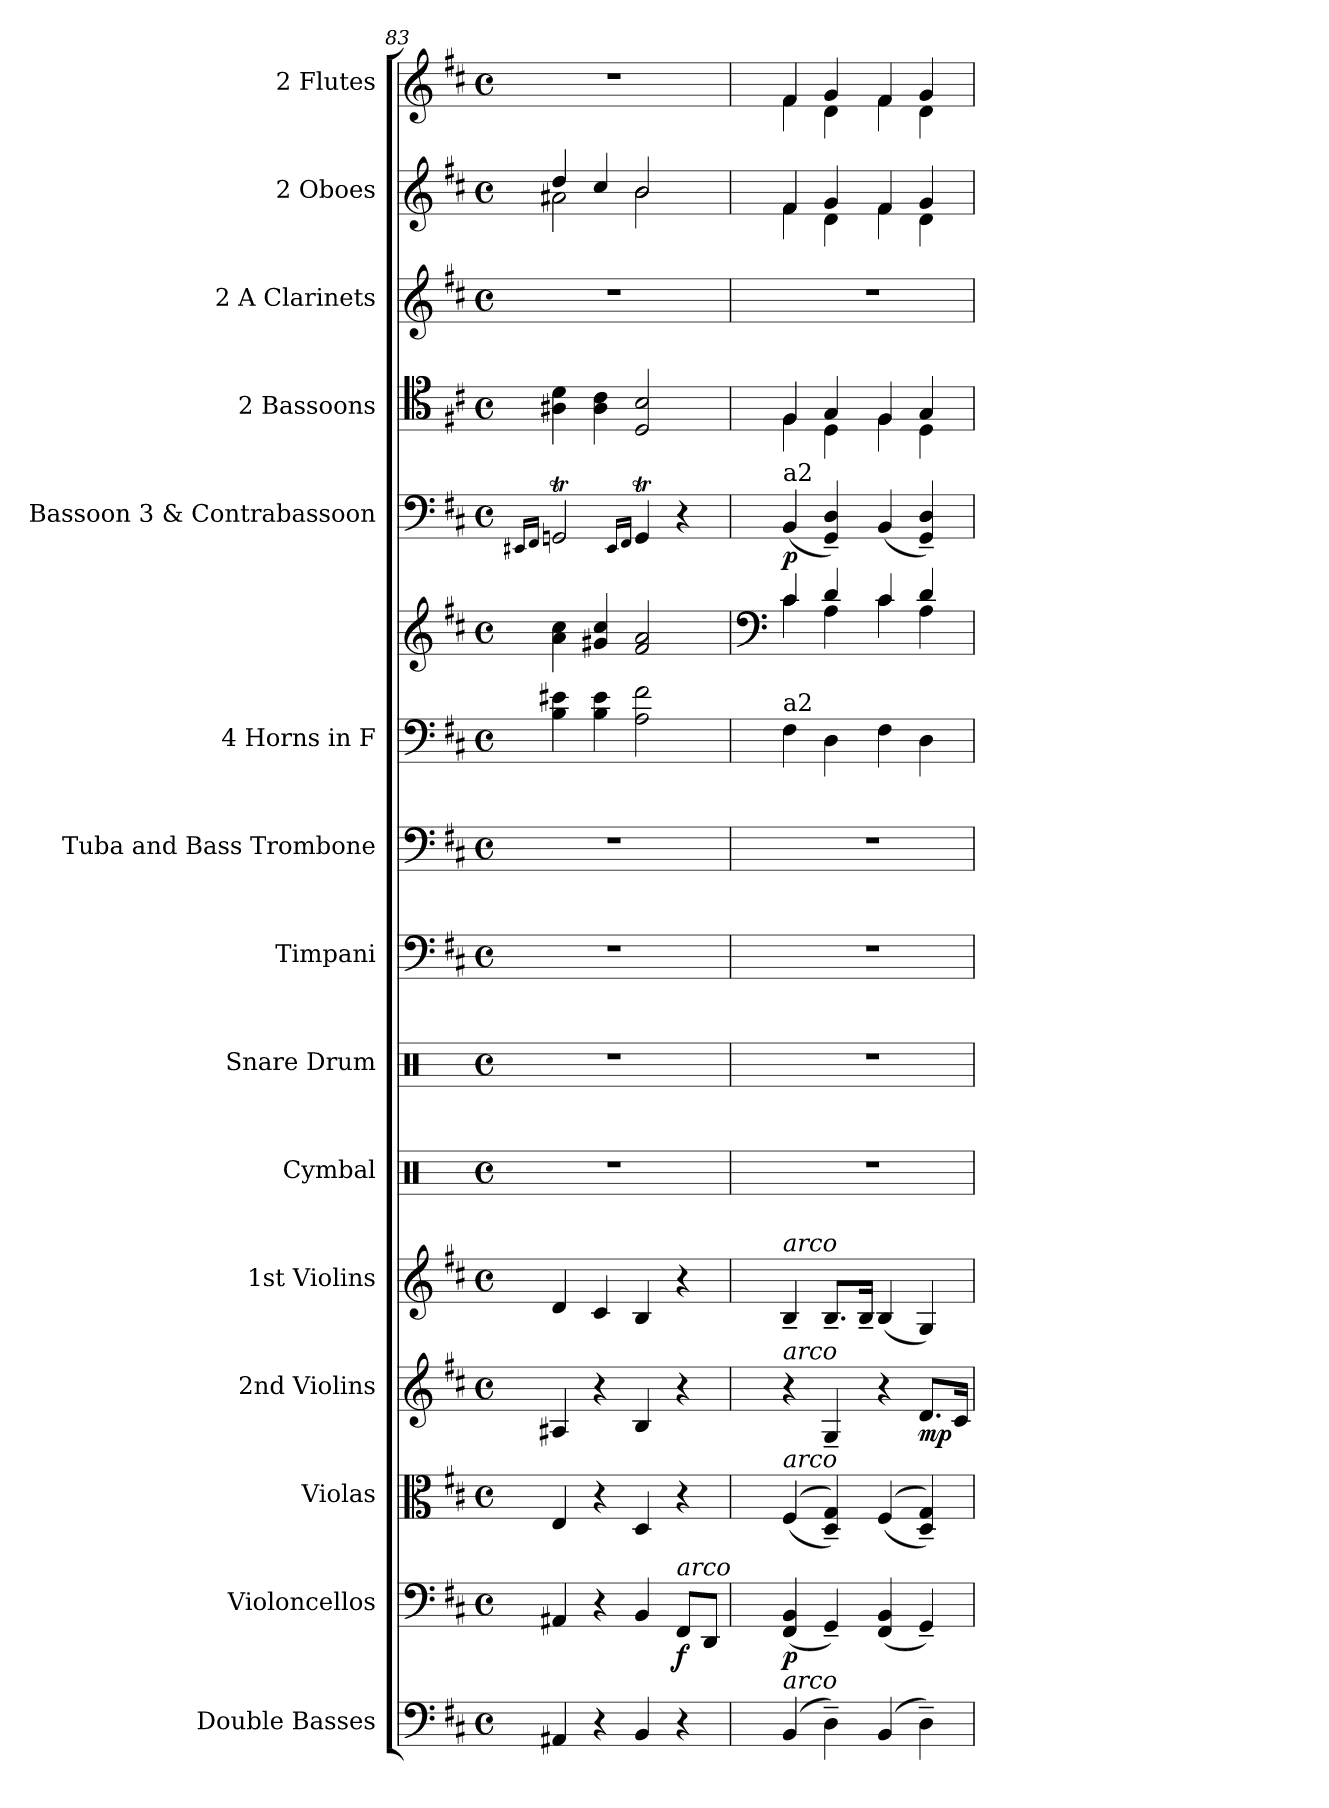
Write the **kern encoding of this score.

**kern	**kern	**dynam	**kern	**kern	**dynam	**kern	**kern	**kern	**kern	**kern	**kern	**kern	**kern	**dynam	**kern	**kern	**kern	**kern
*part15	*part14	*part14	*part13	*part12	*part12	*part11	*part10	*part9	*part8	*part7	*part6	*part6	*part5	*part5	*part4	*part3	*part2	*part1
*staff16	*staff15	*staff15	*staff14	*staff13	*staff13	*staff12	*staff11	*staff10	*staff9	*staff8	*staff7	*staff6	*staff5	*staff5	*staff4	*staff3	*staff2	*staff1
*I"Double Basses	*I"Violoncellos	*	*I"Violas	*I"2nd Violins	*	*I"1st Violins	*I"Cymbal	*I"Snare Drum	*I"Timpani	*I"Tuba and  Bass Trombone	*I"4 Horns in F	*	*I"Bassoon 3 &amp; Contrabassoon	*	*I"2 Bassoons	*I"2 A Clarinets	*I"2 Oboes	*I"2 Flutes
*	*	*	*	*	*	*	*I'Cym	*I'Sn Dr	*I'Timp	*I'Tba	*I'Hn	*	*I'Bsn	*	*I'Bsn	*I'Cl	*I'Ob	*I'Fl
*clefF4	*clefF4	*	*clefC3	*clefG2	*	*clefG2	*clefX	*clefX	*clefF4	*clefF4	*clefF4	*clefG2	*clefF4	*	*clefC4	*clefG2	*clefG2	*clefG2
*ITrd7c12	*	*	*	*	*	*	*	*	*	*	*ITrd4c7	*ITrd4c7	*	*	*	*ITrd2c3	*	*
*k[f#c#]	*k[f#c#]	*	*k[f#c#]	*k[f#c#]	*	*k[f#c#]	*k[]	*k[]	*k[f#c#]	*k[f#c#]	*k[f#]	*k[f#]	*k[f#c#]	*	*k[f#c#]	*k[f#c#g#d#a#]	*k[f#c#]	*k[f#c#]
*M4/4	*M4/4	*	*M4/4	*M4/4	*	*M4/4	*M4/4	*M4/4	*M4/4	*M4/4	*M4/4	*M4/4	*M4/4	*	*M4/4	*M4/4	*M4/4	*M4/4
*met(c)	*met(c)	*	*met(c)	*met(c)	*	*met(c)	*met(c)	*met(c)	*met(c)	*met(c)	*met(c)	*met(c)	*met(c)	*	*met(c)	*met(c)	*met(c)	*met(c)
=83	=83	=83	=83	=83	=83	=83	=83	=83	=83	=83	=83	=83	=83	=83	=83	=83	=83	=83
.	.	.	.	.	.	.	.	.	.	.	.	.	16qEE#X/LL	.	.	.	.	.
.	.	.	.	.	.	.	.	.	.	.	.	.	16qFF#/JJ	.	.	.	.	.
*	*	*	*	*	*	*	*	*	*	*	*	*	*	*	*	*	*^	*
4AAA#X/	4AA#X/	.	4E/	4A#X/	.	4d/	1r	1r	1r	1r	4E\ 4A#X\	4d\ 4f#\	2GGnT/	.	4A#X\ 4d\	1r	2a#X\	4dd/	1r
4r	4r	.	4r	4r	.	4c#/	.	.	.	.	4E\ 4A#\	4c#X/ 4f#/	.	.	4A#\ 4c#\	.	.	4cc#/	.
.	.	.	.	.	.	.	.	.	.	.	.	.	16qEE#/LL	.	.	.	.	.	.
.	.	.	.	.	.	.	.	.	.	.	.	.	16qFF#/JJ	.	.	.	.	.	.
4BBB/	4BB/	.	4D/	4B/	.	4B/	.	.	.	.	2D\ 2B\	2B/ 2d/	4GGT/	.	2D/ 2B/	.	2b/	2b\	.
!	!LO:TX:a:i:t=arco	!	!	!	!	!	!	!	!	!	!	!	!	!	!	!	!	!	!
!	!	!LO:DY:b	!	!	!	!	!	!	!	!	!	!	!	!	!	!	!	!	!
4r	8FF#/L	f	4r	4r	.	4r	.	.	.	.	.	.	4r	.	.	.	.	.	.
.	8DD/J	.	.	.	.	.	.	.	.	.	.	.	.	.	.	.	.	.	.
=84	=84	=84	=84	=84	=84	=84	=84	=84	=84	=84	=84	=84	=84	=84	=84	=84	=84	=84	=84
*	*	*	*	*	*	*	*	*	*	*	*	*clefF4	*	*	*	*	*	*	*
*	*	*	*	*	*	*	*	*	*	*	*	*^	*	*	*^	*	*	*	*^
!	!	!	!	!	!	!	!	!	!	!	!	!	!	!LO:TX:a:t=a2	!	!	!	!	!	!	!	!
!	!	!	!	!	!	!	!	!	!	!	!LO:TX:a:t=a2	!	!	!	!	!	!	!	!	!	!	!
!	!	!	!	!	!	!LO:TX:a:i:t=arco	!	!	!	!	!	!	!	!	!	!	!	!	!	!	!	!
!	!	!	!	!LO:TX:a:i:t=arco	!	!	!	!	!	!	!	!	!	!	!	!	!	!	!	!	!	!
!	!	!	!LO:TX:a:i:t=arco	!	!	!	!	!	!	!	!	!	!	!	!	!	!	!	!	!	!	!
!LO:TX:a:i:t=arco	!	!	!	!	!	!	!	!	!	!	!	!	!	!	!	!	!	!	!	!	!	!
!	!	!LO:DY:b	!	!	!	!	!	!	!	!	!	!	!	!	!LO:DY:b	!	!	!	!	!	!	!
(>4BBB/	(<4FF#/ 4BB/	p	(<(<4F#/	4r	.	4B~/	1r	1r	1r	1r	4BB\	4F#/	4F#\	(<4BB/	p	4F#/	4F#\	1r	4f#/	4f#\	4f#/	4f#\
4DD~\)	4GG~/)	.	4D/~ 4G/~))	4G~/	.	8.B~/L	.	.	.	.	4GG\	4G/	4D\	4GG/~ 4D/~)	.	4G/	4D\	.	4g/	4d\	4g/	4d\
.	.	.	.	.	.	16B~/Jk	.	.	.	.	.	.	.	.	.	.	.	.	.	.	.	.
(>4BBB/	(<4FF#/ 4BB/	.	(<(<4F#/	4r	.	(<4B/	.	.	.	.	4BB\	4F#/	4F#\	(<4BB/	.	4F#/	4F#\	.	4f#/	4f#\	4f#/	4f#\
!	!	!	!	!	!LO:DY:b	!	!	!	!	!	!	!	!	!	!	!	!	!	!	!	!	!
4DD~\)	4GG~/)	.	4D/~ 4G/~))	8.d/L	mp	4G/)	.	.	.	.	4GG\	4G/	4D\	4GG/~ 4D/~)	.	4G/	4D\	.	4g/	4d\	4g/	4d\
.	.	.	.	16c#/Jk	.	.	.	.	.	.	.	.	.	.	.	.	.	.	.	.	.	.
*	*	*	*	*	*	*	*	*	*	*	*	*	*	*	*	*	*	*	*v	*v	*	*
*	*	*	*	*	*	*	*	*	*	*	*	*v	*v	*	*	*v	*v	*	*	*v	*v
=	=	=	=	=	=	=	=	=	=	=	=	=	=	=	=	=	=	=
*-	*-	*-	*-	*-	*-	*-	*-	*-	*-	*-	*-	*-	*-	*-	*-	*-	*-	*-
